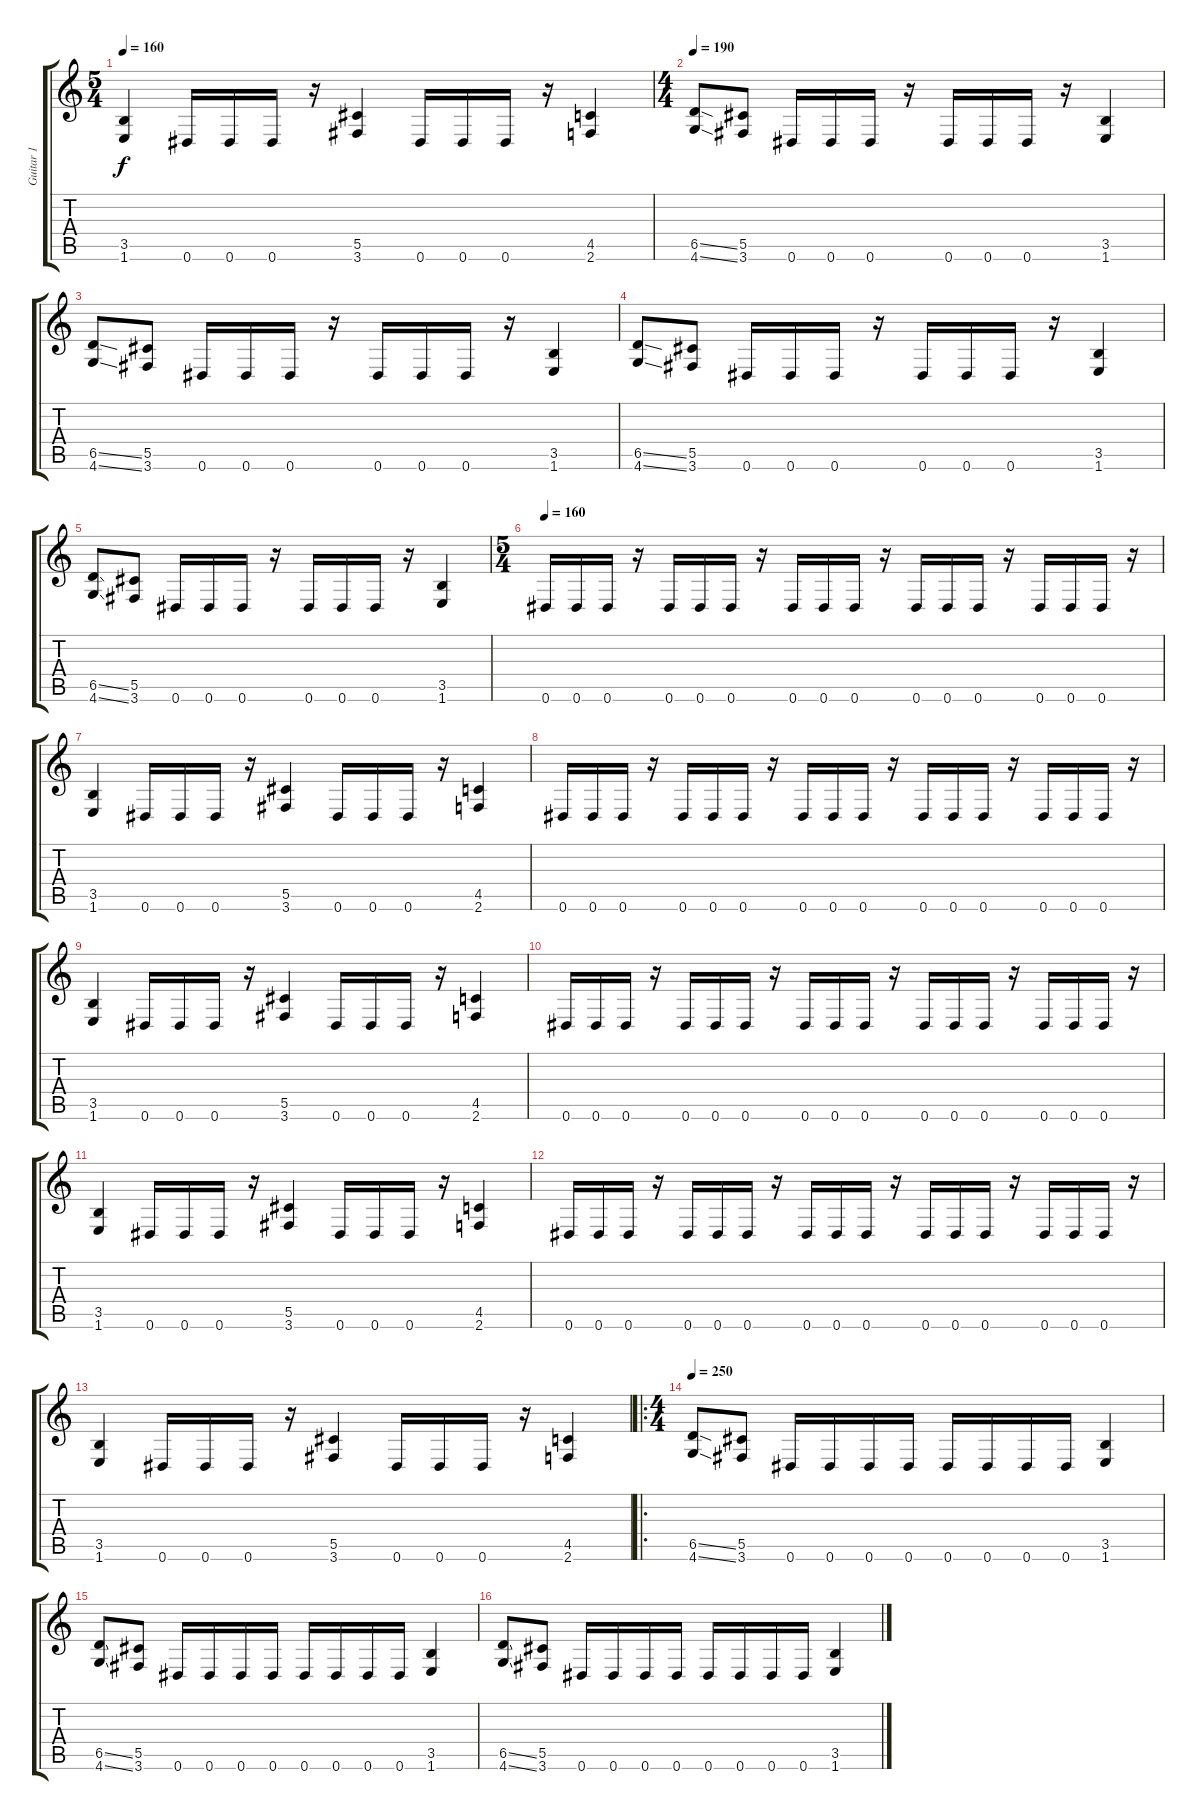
\track ("Guitar 1" "Guitar 1") {instrument distortionguitar}
\staff {score tabs}
\tuning (Eb4 Bb3 Gb3 Db3 Ab2 Eb2) {hide}
\ts (5 4)
\tempo 160
\clef g2
\ks c
(3.5 1.6).4{dy f} 0.6.16 0.6.16 0.6.16 r.16 (5.5 3.6).4 0.6.16 0.6.16 0.6.16 r.16 (4.5 2.6).4 |
\ts (4 4)
\tempo 190
(6.5{ss} 4.6{ss}).8 (5.5 3.6).8 0.6.16 0.6.16 0.6.16 r.16 0.6.16 0.6.16 0.6.16 r.16 (3.5 1.6).4 |
(6.5{ss} 4.6{ss}).8 (5.5 3.6).8 0.6.16 0.6.16 0.6.16 r.16 0.6.16 0.6.16 0.6.16 r.16 (3.5 1.6).4 |
(6.5{ss} 4.6{ss}).8 (5.5 3.6).8 0.6.16 0.6.16 0.6.16 r.16 0.6.16 0.6.16 0.6.16 r.16 (3.5 1.6).4 |
(6.5{ss} 4.6{ss}).8 (5.5 3.6).8 0.6.16 0.6.16 0.6.16 r.16 0.6.16 0.6.16 0.6.16 r.16 (3.5 1.6).4 |
\ts (5 4)
\tempo 160
0.6.16 0.6.16 0.6.16 r.16 0.6.16 0.6.16 0.6.16 r.16 0.6.16 0.6.16 0.6.16 r.16 0.6.16 0.6.16 0.6.16 r.16 0.6.16 0.6.16 0.6.16 r.16 |
(3.5 1.6).4 0.6.16 0.6.16 0.6.16 r.16 (5.5 3.6).4 0.6.16 0.6.16 0.6.16 r.16 (4.5 2.6).4 |
0.6.16 0.6.16 0.6.16 r.16 0.6.16 0.6.16 0.6.16 r.16 0.6.16 0.6.16 0.6.16 r.16 0.6.16 0.6.16 0.6.16 r.16 0.6.16 0.6.16 0.6.16 r.16 |
(3.5 1.6).4 0.6.16 0.6.16 0.6.16 r.16 (5.5 3.6).4 0.6.16 0.6.16 0.6.16 r.16 (4.5 2.6).4 |
0.6.16 0.6.16 0.6.16 r.16 0.6.16 0.6.16 0.6.16 r.16 0.6.16 0.6.16 0.6.16 r.16 0.6.16 0.6.16 0.6.16 r.16 0.6.16 0.6.16 0.6.16 r.16 |
(3.5 1.6).4 0.6.16 0.6.16 0.6.16 r.16 (5.5 3.6).4 0.6.16 0.6.16 0.6.16 r.16 (4.5 2.6).4 |
0.6.16 0.6.16 0.6.16 r.16 0.6.16 0.6.16 0.6.16 r.16 0.6.16 0.6.16 0.6.16 r.16 0.6.16 0.6.16 0.6.16 r.16 0.6.16 0.6.16 0.6.16 r.16 |
(3.5 1.6).4 0.6.16 0.6.16 0.6.16 r.16 (5.5 3.6).4 0.6.16 0.6.16 0.6.16 r.16 (4.5 2.6).4 |
\ro
\ts (4 4)
\tempo 250
(6.5{ss} 4.6{ss}).8 (5.5 3.6).8 0.6.16 0.6.16 0.6.16 0.6.16 0.6.16 0.6.16 0.6.16 0.6.16 (3.5 1.6).4 |
(6.5{ss} 4.6{ss}).8 (5.5 3.6).8 0.6.16 0.6.16 0.6.16 0.6.16 0.6.16 0.6.16 0.6.16 0.6.16 (3.5 1.6).4 |
(6.5{ss} 4.6{ss}).8 (5.5 3.6).8 0.6.16 0.6.16 0.6.16 0.6.16 0.6.16 0.6.16 0.6.16 0.6.16 (3.5 1.6).4
